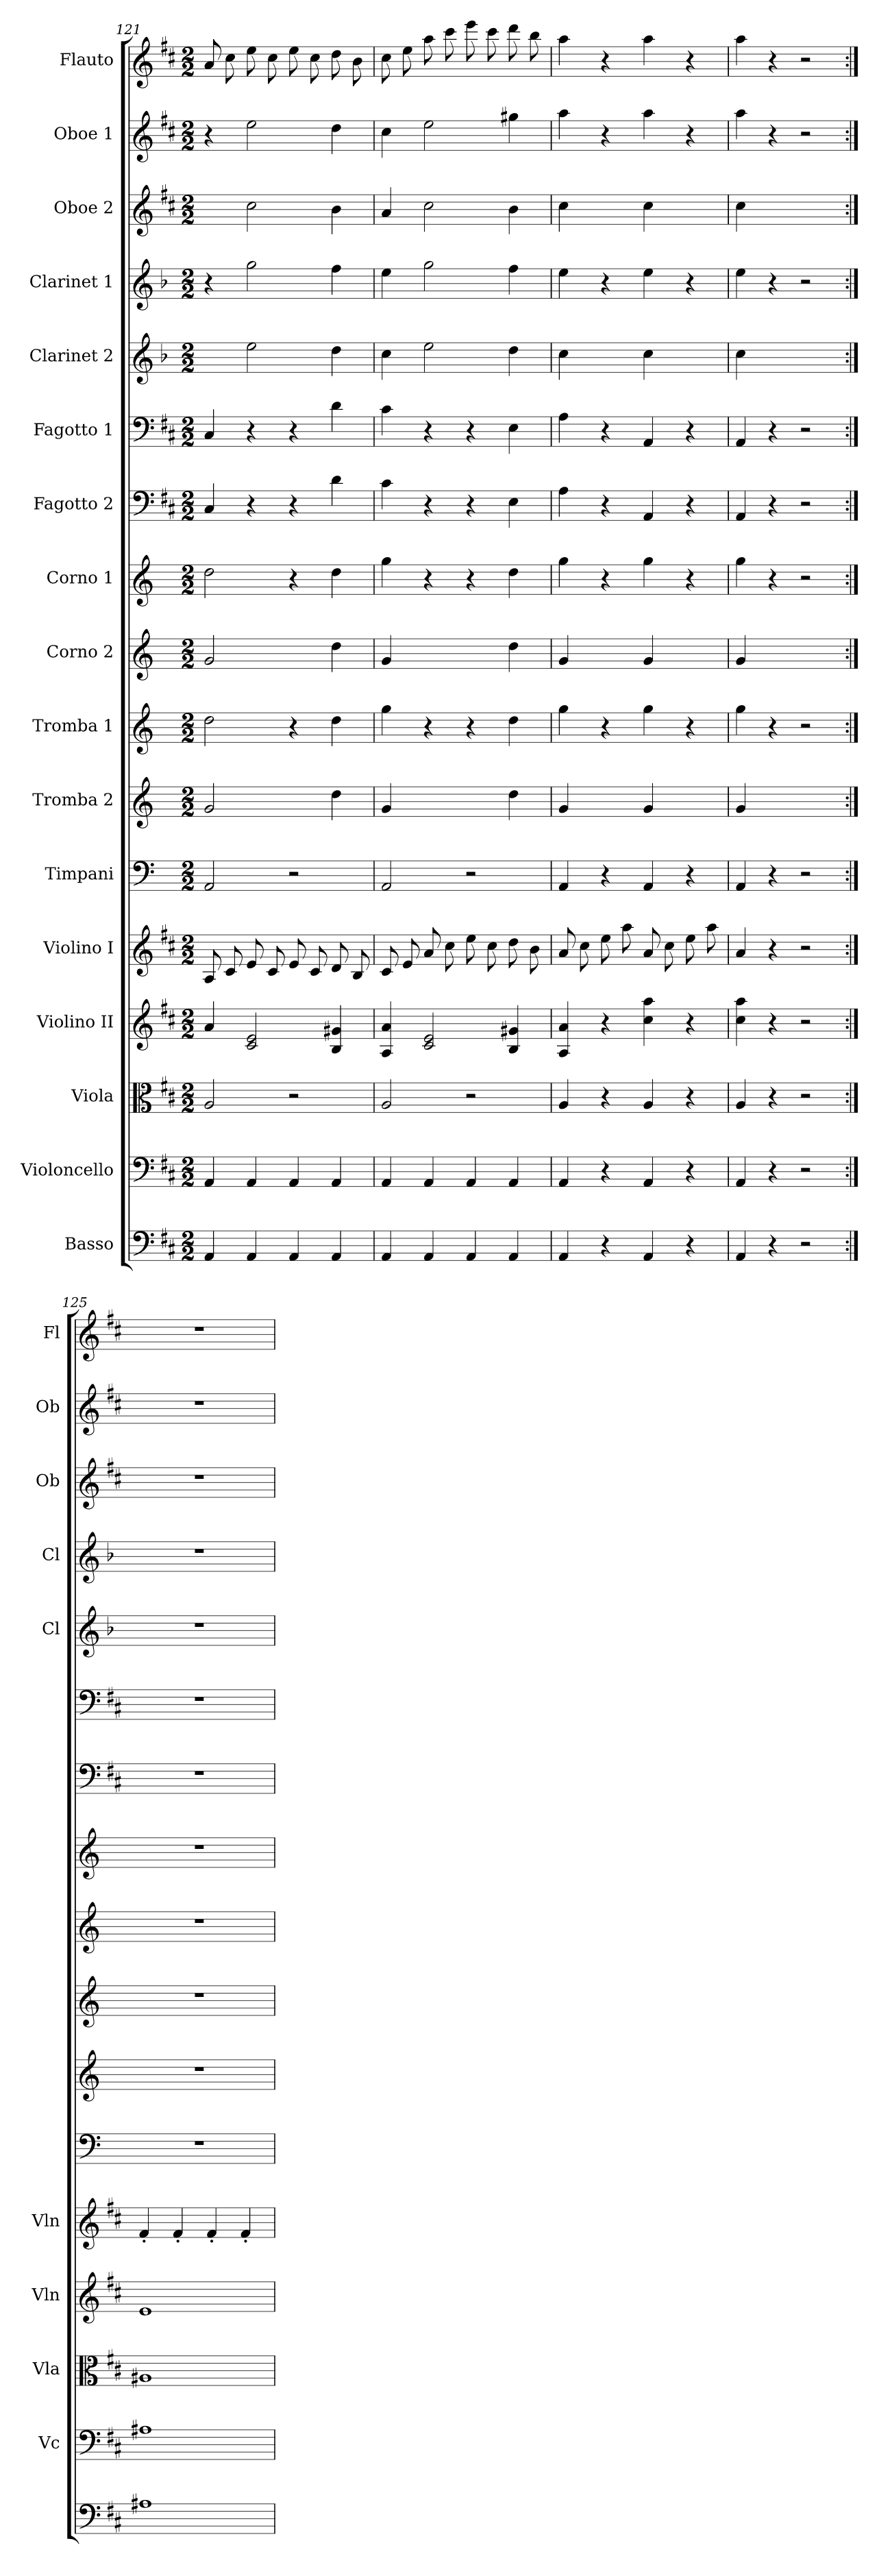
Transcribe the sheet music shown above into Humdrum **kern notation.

**kern	**kern	**kern	**kern	**kern	**kern	**kern	**kern	**kern	**kern	**kern	**kern	**kern	**kern	**kern	**kern	**kern
*part17	*part16	*part15	*part14	*part13	*part12	*part11	*part10	*part9	*part8	*part7	*part6	*part5	*part4	*part3	*part2	*part1
*staff17	*staff16	*staff15	*staff14	*staff13	*staff12	*staff11	*staff10	*staff9	*staff8	*staff7	*staff6	*staff5	*staff4	*staff3	*staff2	*staff1
*I"Basso	*I"Violoncello	*I"Viola	*I"Violino II	*I"Violino I	*I"Timpani	*I"Tromba 2	*I"Tromba 1	*I"Corno 2	*I"Corno 1	*I"Fagotto 2	*I"Fagotto 1	*I"Clarinet 2	*I"Clarinet 1	*I"Oboe 2	*I"Oboe 1	*I"Flauto
*	*I'Vc	*I'Vla	*I'Vln	*I'Vln	*	*	*	*	*	*	*	*I'Cl	*I'Cl	*I'Ob	*I'Ob	*I'Fl
*clefF4	*clefF4	*clefC3	*clefG2	*clefG2	*clefF4	*clefG2	*clefG2	*clefG2	*clefG2	*clefF4	*clefF4	*clefG2	*clefG2	*clefG2	*clefG2	*clefG2
*ITrd7c12	*	*	*	*	*	*ITrd-1c-2	*ITrd-1c-2	*ITrd6c10	*ITrd6c10	*	*	*ITrd2c3	*ITrd2c3	*	*	*
*k[f#c#]	*k[f#c#]	*k[f#c#]	*k[f#c#]	*k[f#c#]	*	*	*	*	*	*k[f#c#]	*k[f#c#]	*k[f#c#]	*k[f#c#]	*k[f#c#]	*k[f#c#]	*k[f#c#]
*M2/2	*M2/2	*M2/2	*M2/2	*M2/2	*M2/2	*M2/2	*M2/2	*M2/2	*M2/2	*M2/2	*M2/2	*M2/2	*M2/2	*M2/2	*M2/2	*M2/2
=121	=121	=121	=121	=121	=121	=121	=121	=121	=121	=121	=121	=121	=121	=121	=121	=121
4AAA	4AA	2A	4a	8A	2AA	2a	2ee	2A	2e	4C#	4C#	4ryy	4r	4ryy	4r	8a
.	.	.	.	8c#	.	.	.	.	.	.	.	.	.	.	.	8cc#
4AAA	4AA	.	2c# 2e	8e	.	.	.	.	.	4r	4r	2cc#	2ee	2cc#	2ee	8ee
.	.	.	.	8c#	.	.	.	.	.	.	.	.	.	.	.	8cc#
4AAA	4AA	2r	.	8e	2r	4ryy	4r	4ryy	4r	4r	4r	.	.	.	.	8ee
.	.	.	.	8c#	.	.	.	.	.	.	.	.	.	.	.	8cc#
4AAA	4AA	.	4B 4g#X	8d	.	4ee	4ee	4e	4e	4d	4d	4b	4dd	4b	4dd	8dd
.	.	.	.	8B	.	.	.	.	.	.	.	.	.	.	.	8b
=122	=122	=122	=122	=122	=122	=122	=122	=122	=122	=122	=122	=122	=122	=122	=122	=122
4AAA	4AA	2A	4A 4a	8c#	2AA	4a	4aa	4A	4a	4c#	4c#	4a	4cc#	4a	4cc#	8cc#
.	.	.	.	8e	.	.	.	.	.	.	.	.	.	.	.	8ee
4AAA	4AA	.	2c# 2e	8a	.	4ryy	4r	4ryy	4r	4r	4r	2cc#	2ee	2cc#	2ee	8aa
.	.	.	.	8cc#	.	.	.	.	.	.	.	.	.	.	.	8ccc#
4AAA	4AA	2r	.	8ee	2r	4ryy	4r	4ryy	4r	4r	4r	.	.	.	.	8eee
.	.	.	.	8cc#	.	.	.	.	.	.	.	.	.	.	.	8ccc#
4AAA	4AA	.	4B 4g#X	8dd	.	4ee	4ee	4e	4e	4E	4E	4b	4dd	4b	4gg#X	8ddd
.	.	.	.	8b	.	.	.	.	.	.	.	.	.	.	.	8bb
=123	=123	=123	=123	=123	=123	=123	=123	=123	=123	=123	=123	=123	=123	=123	=123	=123
4AAA	4AA	4A	4A 4a	8a	4AA	4a	4aa	4A	4a	4A	4A	4a	4cc#	4cc#	4aa	4aa
.	.	.	.	8cc#	.	.	.	.	.	.	.	.	.	.	.	.
4r	4r	4r	4r	8ee	4r	4ryy	4r	4ryy	4r	4r	4r	4ryy	4r	4ryy	4r	4r
.	.	.	.	8aa	.	.	.	.	.	.	.	.	.	.	.	.
4AAA	4AA	4A	4cc# 4aa	8a	4AA	4a	4aa	4A	4a	4AA	4AA	4a	4cc#	4cc#	4aa	4aa
.	.	.	.	8cc#	.	.	.	.	.	.	.	.	.	.	.	.
4r	4r	4r	4r	8ee	4r	4ryy	4r	4ryy	4r	4r	4r	4ryy	4r	4ryy	4r	4r
.	.	.	.	8aa	.	.	.	.	.	.	.	.	.	.	.	.
=124	=124	=124	=124	=124	=124	=124	=124	=124	=124	=124	=124	=124	=124	=124	=124	=124
4AAA	4AA	4A	4cc# 4aa	4a	4AA	4a	4aa	4A	4a	4AA	4AA	4a	4cc#	4cc#	4aa	4aa
4r	4r	4r	4r	4r	4r	4ryy	4r	4ryy	4r	4r	4r	4ryy	4r	4ryy	4r	4r
2r	2r	2r	2r	2r	2r	2ryy	2r	2ryy	2r	2r	2r	2ryy	2r	2ryy	2r	2r
=125:|!	=125:|!	=125:|!	=125:|!	=125:|!	=125:|!	=125:|!	=125:|!	=125:|!	=125:|!	=125:|!	=125:|!	=125:|!	=125:|!	=125:|!	=125:|!	=125:|!
1AA#X	1A#X	1A#X	1e	4f#'	1r	1r	1r	1r	1r	1r	1r	1r	1r	1r	1r	1r
.	.	.	.	4f#'	.	.	.	.	.	.	.	.	.	.	.	.
.	.	.	.	4f#'	.	.	.	.	.	.	.	.	.	.	.	.
.	.	.	.	4f#'	.	.	.	.	.	.	.	.	.	.	.	.
=	=	=	=	=	=	=	=	=	=	=	=	=	=	=	=	=
*-	*-	*-	*-	*-	*-	*-	*-	*-	*-	*-	*-	*-	*-	*-	*-	*-
